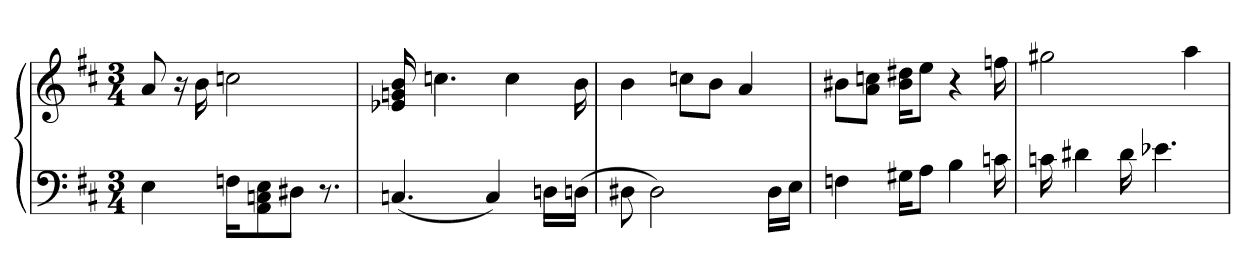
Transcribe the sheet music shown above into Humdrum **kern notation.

**kern	**kern
*part1	*part1
*staff2	*staff1
*clefF4	*clefG2
*k[f#c#]	*k[f#c#]
*M3/4	*M3/4
=1	=1
4E	8a
.	16r
.	16b
16Fn\KL	2ccn
8AA\ 8Cn\ 8E\	.
8D#X\J	.
8.r	.
=2	=2
(4.Cn	16e-X 16gn 16b
.	4.ccn
4C)	.
.	4cc
16Dn\LL	.
(16Dn\JJ	16b
=3	=3
8D#X	4b
2D#)	.
.	8ccn\L
.	8b\J
.	4a
16D#\LL	.
16E\JJ	.
=4	=4
4Fn	8b#X\L
.	8a\ 8ccn\J
16G#X\KL	16b#\ 16dd#X\KL
8A\J	8ee\J
4B	4r
16cn	16ffn
=5	=5
16cn	2gg#X
4d#X	.
16d#	.
4.e-X	.
.	4aa
=	=
*-	*-
